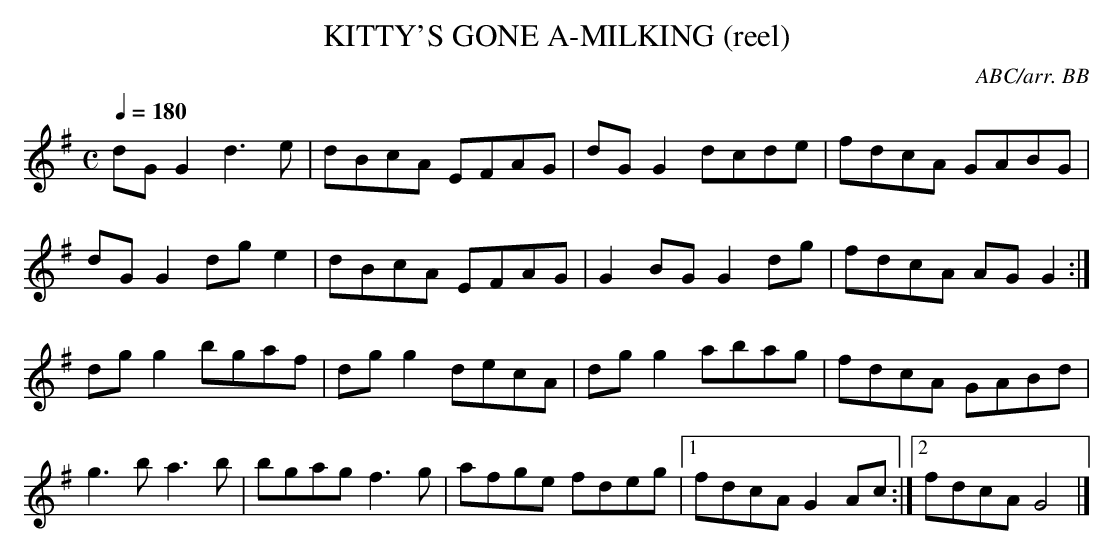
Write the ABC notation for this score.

X:1
T:KITTY'S GONE A-MILKING (reel)
C:ABC/arr. BB
M:C
L:1/8
Q:1/4=180
K:G
dGG2 d3e|dBcA EFAG|dGG2 dcde|fdcA GABG|
dGG2 dge2|dBcA EFAG|G2BG G2dg|fdcA AGG2 :|
dgg2 bgaf|dgg2 decA|dgg2 abag|fdcA GABd|
g3b a3b|bgag f3g|afge fdeg|1 fdcA G2Ac :|\
[2 fdcA G4 |]
